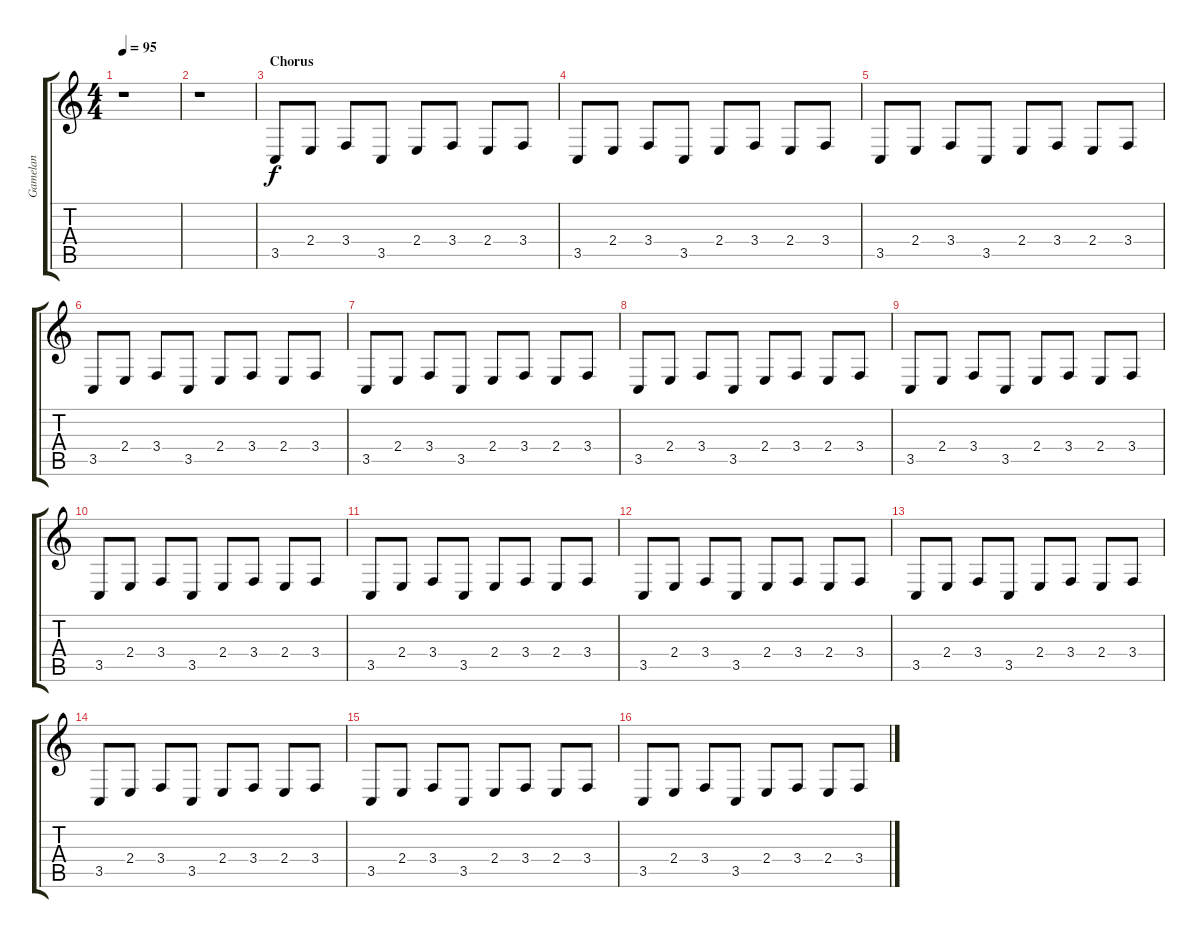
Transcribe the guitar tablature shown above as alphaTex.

\track ("Gamelan" "Gamelan") {instrument vibraphone}
\staff {score tabs}
\tuning (E4 B3 G3 D3 A2 E2) {hide}
\ts (4 4)
\tempo 95
\clef g2
\ks c
r.1{dy f} |
r.1 |
\section ("" "Chorus")
3.5.8 2.4.8 3.4.8 3.5.8 2.4.8 3.4.8 2.4.8 3.4.8 |
3.5.8 2.4.8 3.4.8 3.5.8 2.4.8 3.4.8 2.4.8 3.4.8 |
3.5.8 2.4.8 3.4.8 3.5.8 2.4.8 3.4.8 2.4.8 3.4.8 |
3.5.8 2.4.8 3.4.8 3.5.8 2.4.8 3.4.8 2.4.8 3.4.8 |
3.5.8 2.4.8 3.4.8 3.5.8 2.4.8 3.4.8 2.4.8 3.4.8 |
3.5.8 2.4.8 3.4.8 3.5.8 2.4.8 3.4.8 2.4.8 3.4.8 |
3.5.8 2.4.8 3.4.8 3.5.8 2.4.8 3.4.8 2.4.8 3.4.8 |
3.5.8 2.4.8 3.4.8 3.5.8 2.4.8 3.4.8 2.4.8 3.4.8 |
3.5.8 2.4.8 3.4.8 3.5.8 2.4.8 3.4.8 2.4.8 3.4.8 |
3.5.8 2.4.8 3.4.8 3.5.8 2.4.8 3.4.8 2.4.8 3.4.8 |
3.5.8 2.4.8 3.4.8 3.5.8 2.4.8 3.4.8 2.4.8 3.4.8 |
3.5.8 2.4.8 3.4.8 3.5.8 2.4.8 3.4.8 2.4.8 3.4.8 |
3.5.8 2.4.8 3.4.8 3.5.8 2.4.8 3.4.8 2.4.8 3.4.8 |
3.5.8 2.4.8 3.4.8 3.5.8 2.4.8 3.4.8 2.4.8 3.4.8
